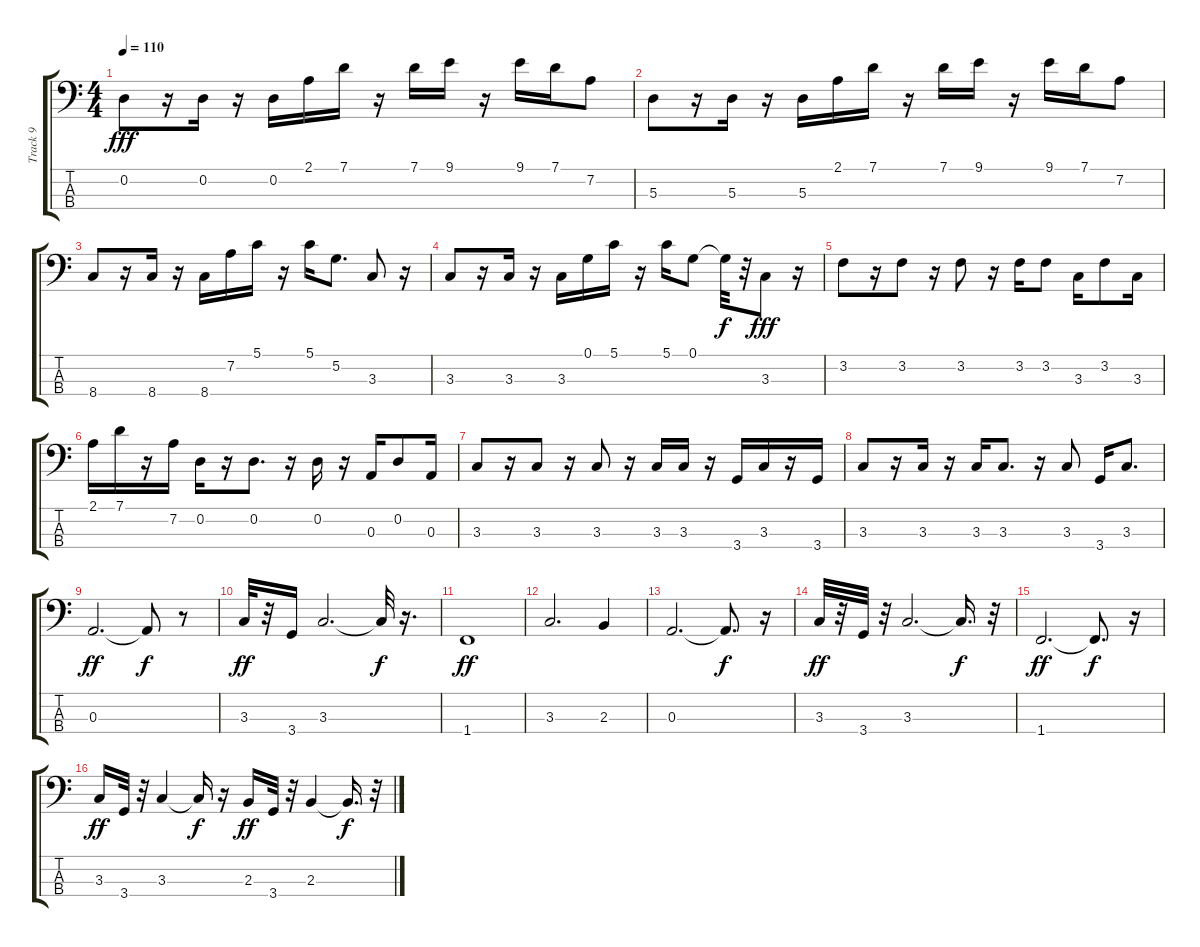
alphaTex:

\track ("Track 9" "Track 9") {instrument electricbassfinger}
\staff {score tabs}
\tuning (G2 D2 A1 E1) {hide}
\ts (4 4)
\tempo 110
\clef f4
\ks c
0.2.8{dy fff} r.16 0.2.16 r.16 0.2.16 2.1.16 7.1.16 r.16 7.1.16 9.1.16 r.16 9.1.16 7.1.16 7.2.8 |
5.3.8 r.16 5.3.16 r.16 5.3.16 2.1.16 7.1.16 r.16 7.1.16 9.1.16 r.16 9.1.16 7.1.16 7.2.8 |
8.4.8 r.16 8.4.16 r.16 8.4.16 7.2.16 5.1.16 r.16 5.1.16 5.2.8{d} 3.3.8 r.16 |
3.3.8 r.16 3.3.16 r.16 3.3.16 0.1.16 5.1.16 r.16 5.1.16 0.1.8 0.1{t}.32{dy f} r.32 3.3.8{dy fff} r.16 |
3.2.8 r.16 3.2.8 r.16 3.2.8 r.16 3.2.16 3.2.8 3.3.16 3.2.8 3.3.16 |
2.1.16 7.1.16 r.16 7.2.16 0.2.16 r.16 0.2.8{d} r.16 0.2.16 r.16 0.3.16 0.2.8 0.3.16 |
3.3.8 r.16 3.3.8 r.16 3.3.8 r.16 3.3.16 3.3.16 r.16 3.4.16 3.3.16 r.16 3.4.16 |
3.3.8 r.16 3.3.16 r.16 3.3.16 3.3.8{d} r.16 3.3.8 3.4.16 3.3.8{d} |
0.3.2{d dy ff} 0.3{t}.8{dy f} r.8 |
3.3.32{dy ff} r.32 3.4.16 3.3.2{d} 3.3{t}.32{dy f} r.16{d} |
1.4.1{dy ff} |
3.3.2{d} 2.3.4 |
0.3.2{d} 0.3{t}.8{d dy f} r.16 |
3.3.32{dy ff} r.32 3.4.32 r.32 3.3.2{d} 3.3{t}.16{d dy f} r.32 |
1.4.2{d dy ff} 1.4{t}.8{d dy f} r.16 |
3.3.16{dy ff} 3.4.32 r.32 3.3.4 3.3{t}.16{dy f} r.16 2.3.16{dy ff} 3.4.32 r.32 2.3.4 2.3{t}.16{d dy f} r.32
